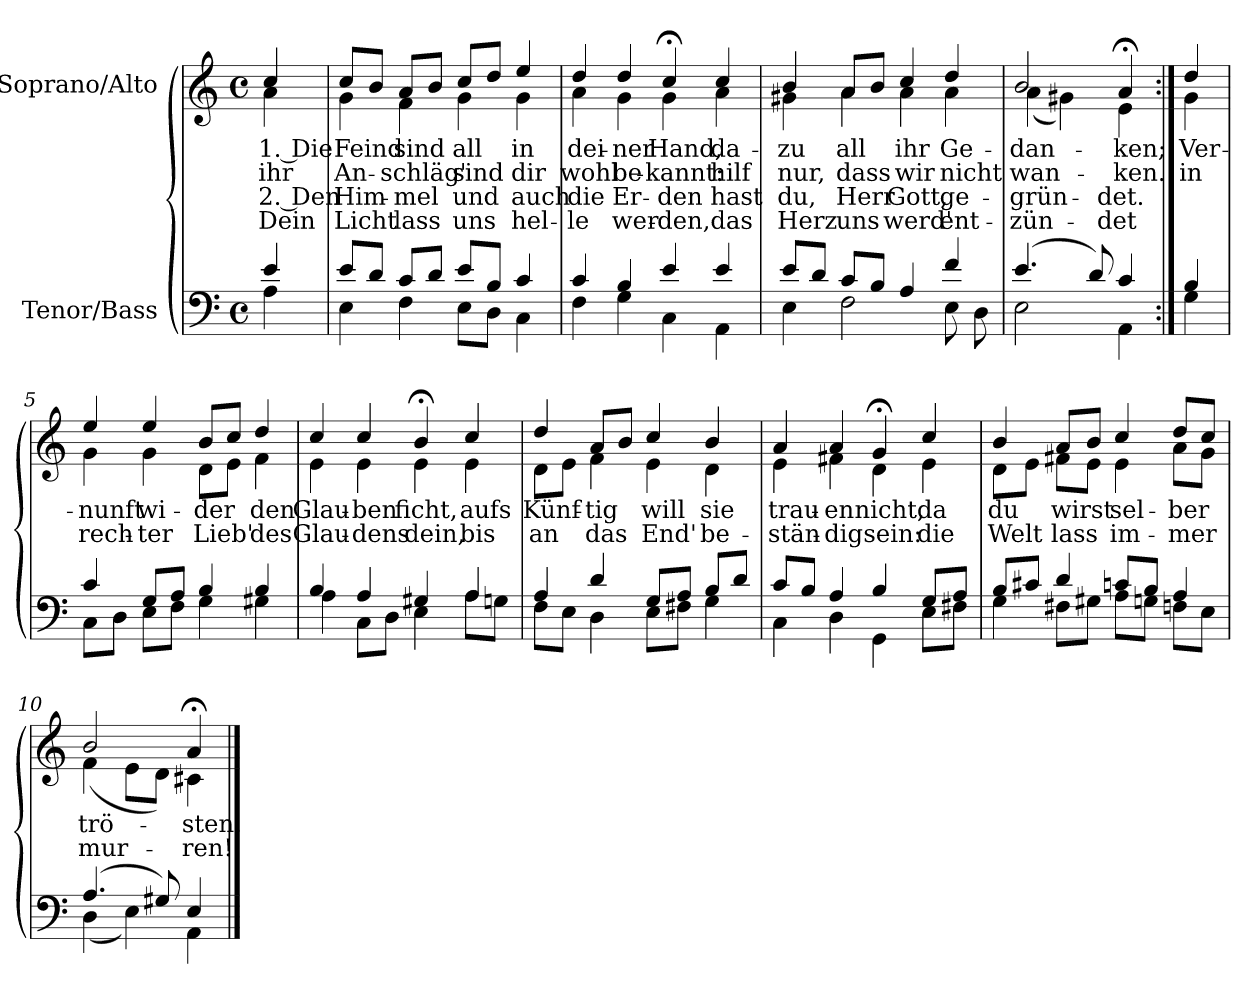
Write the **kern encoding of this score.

**kern	**kern	**text	**text	**text	**text
*part2	*part1	*part1	*part1	*part1	*part1
*staff2	*staff1	*staff1	*staff1	*staff1	*staff1
*I"Tenor/Bass	*I"Soprano/Alto	*	*	*	*
*clefF4	*clefG2	*	*	*	*
*k[]	*k[]	*	*	*	*
*M4/4	*M4/4	*	*	*	*
*met(c)	*met(c)	*	*	*	*
=	=	=	=	=	=
*^	*	*	*	*	*
!	!	!	!LO:LY:b	!LO:LY:b	!LO:LY:b	!LO:LY:b
*	*	*^	*	*	*	*
4e/	4A\	4cc/	4a\	1. Die	ihr	2. Den	Dein
=1	=1	=1	=1	=1	=1	=1	=1
!	!	!	!	!LO:LY:b	!LO:LY:b	!LO:LY:b	!LO:LY:b
8e/L	4E\	8cc/L	4g\	Feind	An-	Him-	Licht
8d/J	.	8b/J	.	.	.	.	.
!	!	!	!	!LO:LY:b	!LO:LY:b	!LO:LY:b	!LO:LY:b
8c/L	4F\	8a/L	4f\	sind	-schläg'	-mel	lass
8d/J	.	8b/J	.	.	.	.	.
!	!	!	!	!LO:LY:b	!LO:LY:b	!LO:LY:b	!LO:LY:b
8e/L	8E\L	8cc/L	4g\	all	sind	und	uns
8B/J	8D\J	8dd/J	.	.	.	.	.
!	!	!	!	!LO:LY:b	!LO:LY:b	!LO:LY:b	!LO:LY:b
4c/	4C\	4ee/	4g\	in	dir	auch	hel-
=2	=2	=2	=2	=2	=2	=2	=2
!	!	!	!	!LO:LY:b	!LO:LY:b	!LO:LY:b	!LO:LY:b
4c/	4F\	4dd/	4a\	dei-	wohl	die	-le
!	!	!	!	!LO:LY:b	!LO:LY:b	!LO:LY:b	!LO:LY:b
4B/	4G\	4dd/	4g\	-ner	be-	Er-	wer-
!	!	!	!	!LO:LY:b	!LO:LY:b	!LO:LY:b	!LO:LY:b
4e/	4C\	4cc;</	4g\	Hand,	-kannt:	-den	-den,
!	!	!	!	!LO:LY:b	!LO:LY:b	!LO:LY:b	!LO:LY:b
4e/	4AA\	4cc/	4a\	da-	hilf	hast	das
=3	=3	=3	=3	=3	=3	=3	=3
!	!	!	!	!LO:LY:b	!LO:LY:b	!LO:LY:b	!LO:LY:b
8e/L	4E\	4b/	4g#X\	-zu	nur,	du,	Herz
8d/J	.	.	.	.	.	.	.
!	!	!	!	!LO:LY:b	!LO:LY:b	!LO:LY:b	!LO:LY:b
8c/L	2F\	8a/L	4a\	all	dass	Herr	uns
8B/J	.	8b/J	.	.	.	.	.
!	!	!	!	!LO:LY:b	!LO:LY:b	!LO:LY:b	!LO:LY:b
4A/	.	4cc/	4a\	ihr	wir	Gott,	werd'
!	!	!	!	!LO:LY:b	!LO:LY:b	!LO:LY:b	!LO:LY:b
4f/	8E\	4dd/	4a\	Ge-	nicht	ge-	ent-
.	8D\	.	.	.	.	.	.
=4	=4	=4	=4	=4	=4	=4	=4
!	!	!	!	!LO:LY:b	!LO:LY:b	!LO:LY:b	!LO:LY:b
(4.e/	2E\	2b/	(4a\	-dan-	wan-	-grün-	-zün-
.	.	.	4g#X\)	.	.	.	.
8d/)	.	.	.	.	.	.	.
!	!	!	!	!LO:LY:b	!LO:LY:b	!LO:LY:b	!LO:LY:b
4c/	4AA\	4a;</	4e\	-ken;	-ken.	-det.	-det
!!LO:LB:g=z	!!
=4X1:|!	=4X1:|!	=4X1:|!	=4X1:|!	=4X1:|!	=4X1:|!	=4X1:|!	=4X1:|!
!	!	!	!	!LO:LY:b	!LO:LY:b	!	!
4B/	4G\	4dd/	4g\	Ver-	in	.	.
=5	=5	=5	=5	=5	=5	=5	=5
!	!	!	!	!LO:LY:b	!LO:LY:b	!	!
4c/	8C\L	4ee/	4g\	-nunft	rech-	.	.
.	8D\J	.	.	.	.	.	.
!	!	!	!	!LO:LY:b	!LO:LY:b	!	!
8G/L	8E\L	4ee/	4g\	wi-	-ter	.	.
8A/J	8F\J	.	.	.	.	.	.
!	!	!	!	!LO:LY:b	!LO:LY:b	!	!
4B/	4G\	8b/L	8d\L	-der	Lieb'	.	.
.	.	8cc/J	8e\J	.	.	.	.
!	!	!	!	!LO:LY:b	!LO:LY:b	!	!
4B/	4G#X\	4dd/	4f\	den	des	.	.
=6	=6	=6	=6	=6	=6	=6	=6
!	!	!	!	!LO:LY:b	!LO:LY:b	!	!
4B/	4A\	4cc/	4e\	Glau-	Glau-	.	.
!	!	!	!	!LO:LY:b	!LO:LY:b	!	!
4A/	8C\L	4cc/	4e\	-ben	-dens	.	.
.	8D\J	.	.	.	.	.	.
!	!	!	!	!LO:LY:b	!LO:LY:b	!	!
4G#X/	4E\	4b;</	4e\	ficht,	dein,	.	.
!	!	!	!	!LO:LY:b	!LO:LY:b	!	!
4A/	8A\L	4cc/	4e\	aufs	bis	.	.
.	8Gn\J	.	.	.	.	.	.
=7	=7	=7	=7	=7	=7	=7	=7
!	!	!	!	!LO:LY:b	!LO:LY:b	!	!
4A/	8F\L	4dd/	8d\L	Künf-	an	.	.
.	8E\J	.	8e\J	.	.	.	.
!	!	!	!	!LO:LY:b	!LO:LY:b	!	!
4d/	4D\	8a/L	4f\	-tig	das	.	.
.	.	8b/J	.	.	.	.	.
!	!	!	!	!LO:LY:b	!LO:LY:b	!	!
8G/L	8E\L	4cc/	4e\	will	End'	.	.
8A/J	8F#X\J	.	.	.	.	.	.
!	!	!	!	!LO:LY:b	!LO:LY:b	!	!
8B/L	4G\	4b/	4d\	sie	be-	.	.
8d/J	.	.	.	.	.	.	.
!!LO:LB:g=z	!!
=8	=8	=8	=8	=8	=8	=8	=8
!	!	!	!	!LO:LY:b	!LO:LY:b	!	!
8c/L	4C\	4a/	4e\	trau-	-stän-	.	.
8B/J	.	.	.	.	.	.	.
!	!	!	!	!LO:LY:b	!LO:LY:b	!	!
4A/	4D\	4a/	4f#X\	en	-dig	.	.
!	!	!	!	!LO:LY:b	!LO:LY:b	!	!
4B/	4GG\	4g;</	4d\	nicht,	sein:	.	.
!	!	!	!	!LO:LY:b	!LO:LY:b	!	!
8G/L	8E\L	4cc/	4e\	da	die	.	.
8A/J	8F#X\J	.	.	.	.	.	.
=9	=9	=9	=9	=9	=9	=9	=9
!	!	!	!	!LO:LY:b	!LO:LY:b	!	!
8B/L	4G\	4b/	8d\L	du	Welt	.	.
8c#X/J	.	.	8e\J	.	.	.	.
!	!	!	!	!LO:LY:b	!LO:LY:b	!	!
4d/	8F#X\L	8a/L	8f#X\L	wirst	lass	.	.
.	8G#X\J	8b/J	8e\J	.	.	.	.
!	!	!	!	!LO:LY:b	!LO:LY:b	!	!
8cn/L	8A\L	4cc/	4e\	sel-	im-	.	.
8B/J	8Gn\J	.	.	.	.	.	.
!	!	!	!	!LO:LY:b	!LO:LY:b	!	!
4A/	8Fn\L	8dd/L	8a\L	-ber	-mer	.	.
.	8E\J	8cc/J	8g\J	.	.	.	.
=10	=10	=10	=10	=10	=10	=10	=10
!	!	!	!	!LO:LY:b	!LO:LY:b	!	!
(4.A/	(4D\	2b/	(4f\	trö-	mur-	.	.
.	4E\)	.	8e\L	.	.	.	.
8G#X/)	.	.	8d\J)	.	.	.	.
!	!	!	!	!LO:LY:b	!LO:LY:b	!	!
4E/	4AA\	4a;</	4c#X\	-sten.	-ren!	.	.
*v	*v	*	*	*	*	*	*
*	*v	*v	*	*	*	*
==	==	==	==	==	==
*-	*-	*-	*-	*-	*-
